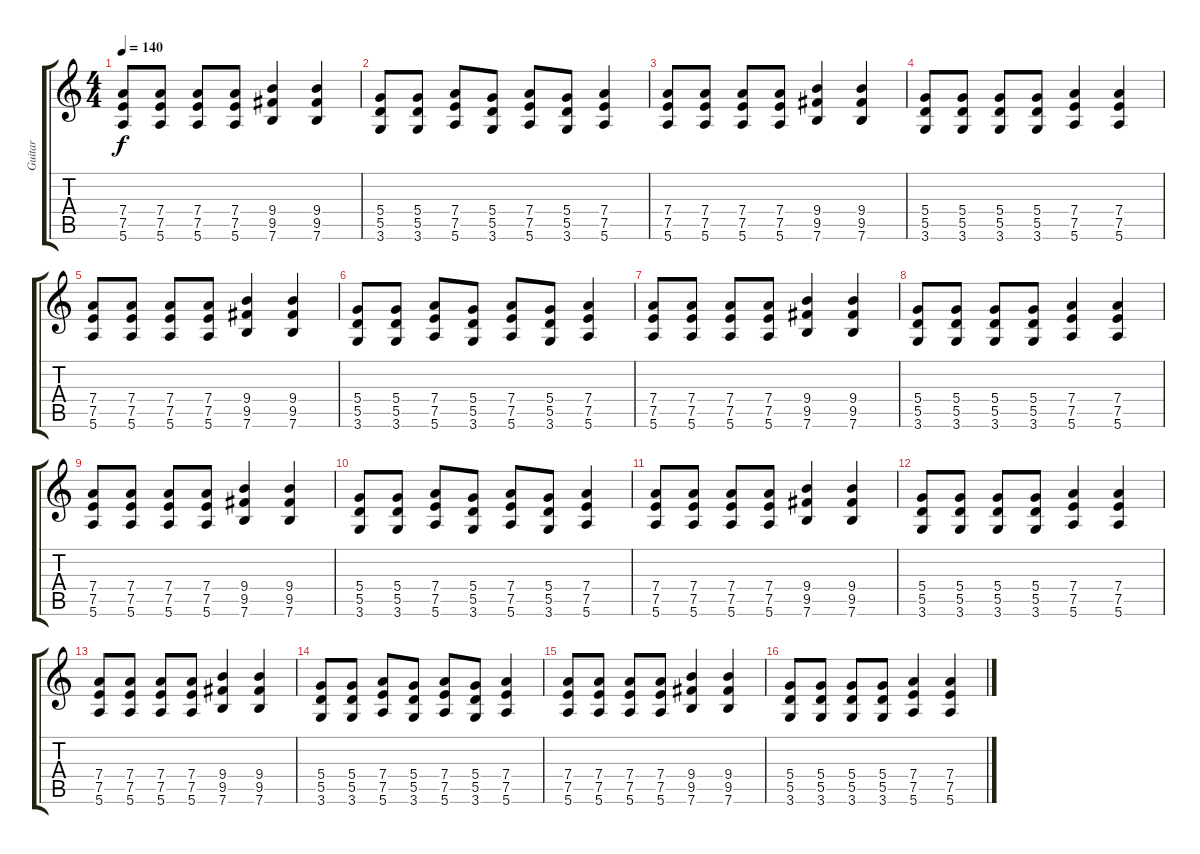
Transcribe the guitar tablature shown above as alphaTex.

\track ("Guitar" "Guitar") {instrument distortionguitar}
\staff {score tabs}
\tuning (E4 B3 G3 D3 A2 E2) {hide}
\ts (4 4)
\tempo 140
\clef g2
\ks c
(7.4 7.5 5.6).8{dy f} (7.4 7.5 5.6).8 (7.4 7.5 5.6).8 (7.4 7.5 5.6).8 (9.4 9.5 7.6).4 (9.4 9.5 7.6).4 |
(5.4 5.5 3.6).8 (5.4 5.5 3.6).8 (7.4 7.5 5.6).8 (5.4 5.5 3.6).8 (7.4 7.5 5.6).8 (5.4 5.5 3.6).8 (7.4 7.5 5.6).4 |
(7.4 7.5 5.6).8 (7.4 7.5 5.6).8 (7.4 7.5 5.6).8 (7.4 7.5 5.6).8 (9.4 9.5 7.6).4 (9.4 9.5 7.6).4 |
(5.4 5.5 3.6).8 (5.4 5.5 3.6).8 (5.4 5.5 3.6).8 (5.4 5.5 3.6).8 (7.4 7.5 5.6).4 (7.4 7.5 5.6).4 |
(7.4 7.5 5.6).8 (7.4 7.5 5.6).8 (7.4 7.5 5.6).8 (7.4 7.5 5.6).8 (9.4 9.5 7.6).4 (9.4 9.5 7.6).4 |
(5.4 5.5 3.6).8 (5.4 5.5 3.6).8 (7.4 7.5 5.6).8 (5.4 5.5 3.6).8 (7.4 7.5 5.6).8 (5.4 5.5 3.6).8 (7.4 7.5 5.6).4 |
(7.4 7.5 5.6).8 (7.4 7.5 5.6).8 (7.4 7.5 5.6).8 (7.4 7.5 5.6).8 (9.4 9.5 7.6).4 (9.4 9.5 7.6).4 |
(5.4 5.5 3.6).8 (5.4 5.5 3.6).8 (5.4 5.5 3.6).8 (5.4 5.5 3.6).8 (7.4 7.5 5.6).4 (7.4 7.5 5.6).4 |
(7.4 7.5 5.6).8 (7.4 7.5 5.6).8 (7.4 7.5 5.6).8 (7.4 7.5 5.6).8 (9.4 9.5 7.6).4 (9.4 9.5 7.6).4 |
(5.4 5.5 3.6).8 (5.4 5.5 3.6).8 (7.4 7.5 5.6).8 (5.4 5.5 3.6).8 (7.4 7.5 5.6).8 (5.4 5.5 3.6).8 (7.4 7.5 5.6).4 |
(7.4 7.5 5.6).8 (7.4 7.5 5.6).8 (7.4 7.5 5.6).8 (7.4 7.5 5.6).8 (9.4 9.5 7.6).4 (9.4 9.5 7.6).4 |
(5.4 5.5 3.6).8 (5.4 5.5 3.6).8 (5.4 5.5 3.6).8 (5.4 5.5 3.6).8 (7.4 7.5 5.6).4 (7.4 7.5 5.6).4 |
(7.4 7.5 5.6).8 (7.4 7.5 5.6).8 (7.4 7.5 5.6).8 (7.4 7.5 5.6).8 (9.4 9.5 7.6).4 (9.4 9.5 7.6).4 |
(5.4 5.5 3.6).8 (5.4 5.5 3.6).8 (7.4 7.5 5.6).8 (5.4 5.5 3.6).8 (7.4 7.5 5.6).8 (5.4 5.5 3.6).8 (7.4 7.5 5.6).4 |
(7.4 7.5 5.6).8 (7.4 7.5 5.6).8 (7.4 7.5 5.6).8 (7.4 7.5 5.6).8 (9.4 9.5 7.6).4 (9.4 9.5 7.6).4 |
(5.4 5.5 3.6).8 (5.4 5.5 3.6).8 (5.4 5.5 3.6).8 (5.4 5.5 3.6).8 (7.4 7.5 5.6).4 (7.4 7.5 5.6).4
